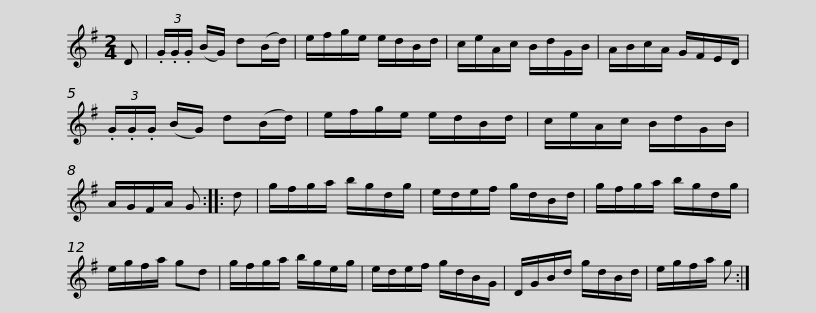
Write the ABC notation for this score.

X:1
L:1/8
M:2/4
I:linebreak $
K:G
V:1 treble
V:1
 D | (3.G/.G/.G/ (B/G/) d(B/d/) | e/f/g/e/ e/d/B/d/ | c/e/A/c/ B/d/G/B/ | A/B/c/A/ G/F/E/D/ | %5
 (3.G/.G/.G/ (B/G/) d(B/d/) |$ e/f/g/e/ e/d/B/d/ | c/e/A/c/ B/d/G/B/ | A/G/F/A/ G :: d | %10
 g/f/g/a/ b/g/d/g/ | e/d/e/f/ g/d/B/d/ | g/f/g/a/ b/g/d/g/ |$ e/g/f/a/ gd | g/f/g/a/ b/g/e/g/ | %15
 e/d/e/f/ g/d/B/G/ | D/G/B/d/ g/d/B/d/ | e/g/f/a/ g :| %18
